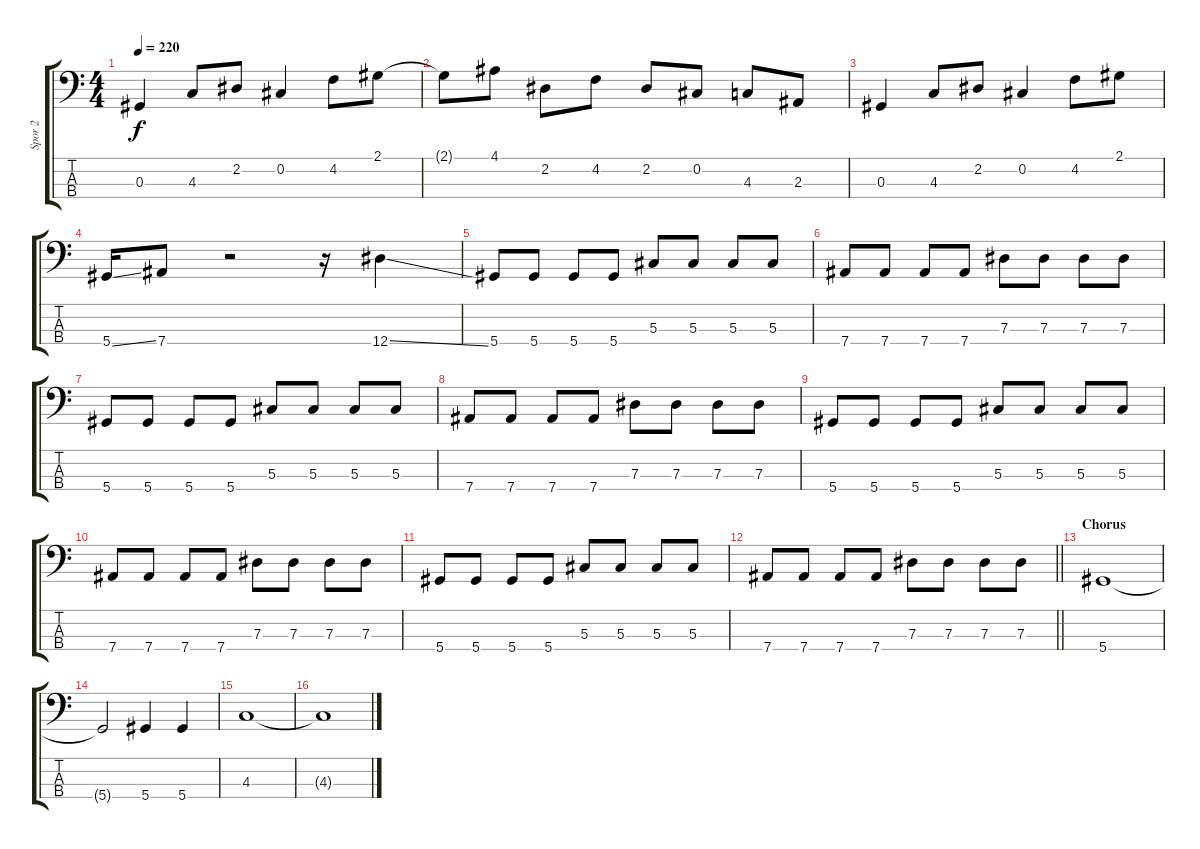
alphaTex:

\track ("Spor 2" "Spor 2") {instrument electricbasspick}
\staff {score tabs}
\tuning (Gb2 Db2 Ab1 Eb1) {hide}
\ts (4 4)
\tempo 220
\clef f4
\ks c
0.3.4{dy f} 4.3.8 2.2.8 0.2.4 4.2.8 2.1.8 |
2.1{t}.8 4.1.8 2.2.8 4.2.8 2.2.8 0.2.8 4.3.8 2.3.8 |
0.3.4 4.3.8 2.2.8 0.2.4 4.2.8 2.1.8 |
5.4{ss}.16 7.4.8 r.2 r.16 12.4{ss}.4 |
5.4.8 5.4.8 5.4.8 5.4.8 5.3.8 5.3.8 5.3.8 5.3.8 |
7.4.8 7.4.8 7.4.8 7.4.8 7.3.8 7.3.8 7.3.8 7.3.8 |
5.4.8 5.4.8 5.4.8 5.4.8 5.3.8 5.3.8 5.3.8 5.3.8 |
7.4.8 7.4.8 7.4.8 7.4.8 7.3.8 7.3.8 7.3.8 7.3.8 |
5.4.8 5.4.8 5.4.8 5.4.8 5.3.8 5.3.8 5.3.8 5.3.8 |
7.4.8 7.4.8 7.4.8 7.4.8 7.3.8 7.3.8 7.3.8 7.3.8 |
5.4.8 5.4.8 5.4.8 5.4.8 5.3.8 5.3.8 5.3.8 5.3.8 |
\barLineRight lightlight
7.4.8 7.4.8 7.4.8 7.4.8 7.3.8 7.3.8 7.3.8 7.3.8 |
\section ("" "Chorus")
5.4.1 |
5.4{t}.2 5.4.4 5.4.4 |
4.3.1 |
4.3{t}.1
